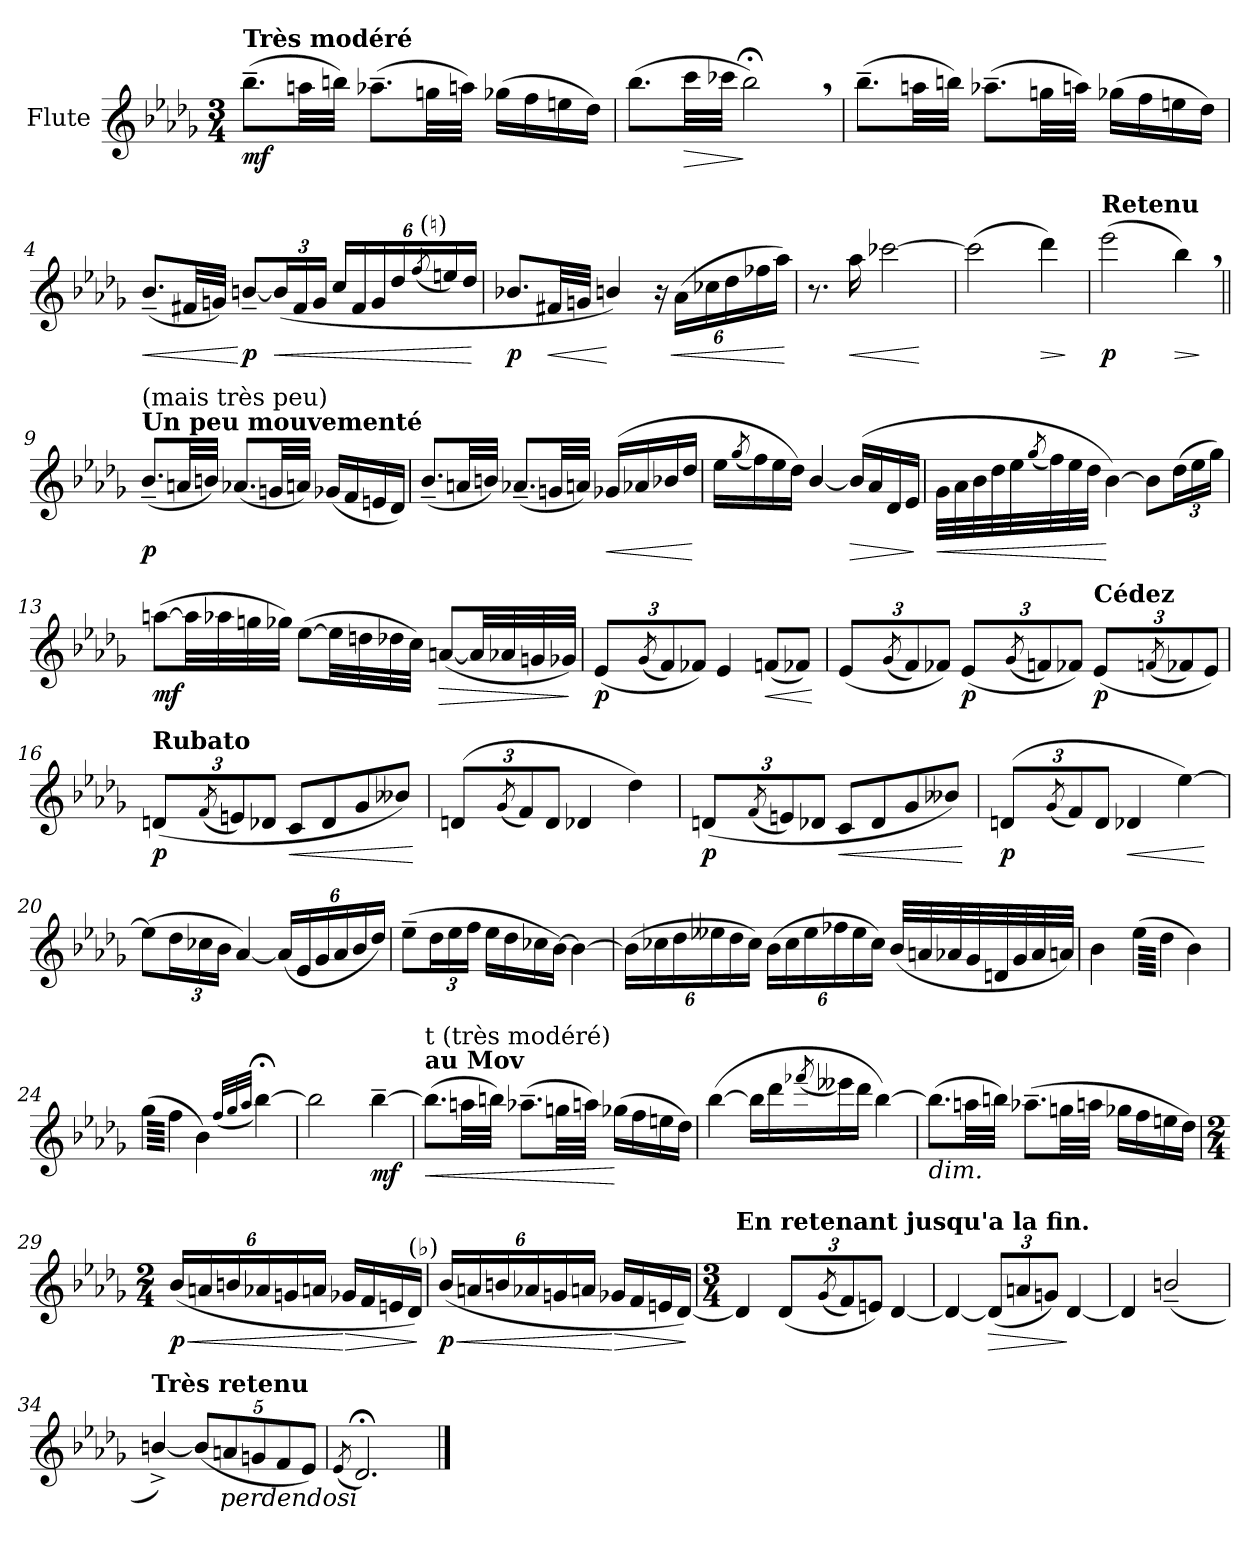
**kern	**dynam
*part1	*part1
*staff1	*staff1
*I"Flute	*
*I'Fl.	*
*clefG2	*
*k[b-e-a-d-g-]	*
*M3/4	*
=1	=1
!LO:TX:a:B:t=Très modéré	!
!	!LO:DY:b
(>8.bb-~\L	mf
32aan\LL	.
32bbn\JJJ)	.
(>8.aa-X~\L	.
32ggn\LL	.
32aan\JJJ)	.
(>16gg-X\LL	.
16ff\	.
16een\	.
16dd-\JJ)	.
=2	=2
(>8.bb-\L	.
!	!LO:HP:b
32ccc\LL	>
32ccc-X\JJJ	.
2bb-;<,\)	]
=3	=3
(>8.bb-~\L	.
32aan\LL	.
32bbn\JJJ)	.
(>8.aa-X~\L	.
32ggn\LL	.
32aan\JJJ)	.
(>16gg-X\LL	.
16ff\	.
16een\	.
16dd-\JJ)	.
=4	=4
!	!LO:HP:b
(<8.b-~/L	<
32f#X/LL	.
32gn/JJJ)	.
!	!LO:DY:n=1:b
[8bn~/L	[ p
*Xbrackettup	*
!	!LO:HP:b
(<24b/L]	<
24f#/	.
24g/JJ	.
24cc/LL	.
24f#/	.
24g/	.
24dd-/	.
(<8qff/	.
!LO:TX:a:t=(♮)	!
24een/)	.
24dd-/JJ	.
.	[
=5	=5
!	!LO:DY:b
8.b-X/L	p
!	!LO:HP:b
32f#X/LL	<
32gn/JJJ	.
4bn/)	[
24r	.
!	!LO:HP:b
(>24a-\LL	<
24cc-X\	.
24dd-\	.
24ff-X\	.
24aa-\JJ)	.
.	[
=6	=6
8.r	.
!	!LO:HP:b
16aa-\	<
[2ccc-X\	.
.	[
=7	=7
(>2ccc-\]	.
!	!LO:HP:b
4ddd-\)	>
.	]
=8	=8
!LO:TX:a:B:t=Retenu	!
!	!LO:DY:b
(>2eee-\	p
!	!LO:HP:b
4bb-,\)	>
.	]
=9||	=9||
!LO:TX:a:B:t=Un peu mouvementé	!
!LO:TX:a:t=(mais très peu)	!
!	!LO:DY:b
(<8.b-~/L	p
32an/LL	.
32bn/JJJ)	.
(<8.a-X/L	.
32gn/LL	.
32an/JJJ)	.
(<16g-X/LL	.
16f/	.
16en/	.
16d-/JJ)	.
=10	=10
(<8.b-~/L	.
32an/LL	.
32bn/JJJ)	.
(<8.a-X~/L	.
32gn/LL	.
32an/JJJ)	.
!	!LO:HP:b
(>16g-X/LL	<
16a-X/	.
16b-X/	.
16dd-/JJ	.
.	[
=11	=11
16ee-\LL	.
(<8qgg-/	.
16ff\)	.
16ee-\	.
16dd-\JJ)	.
[4b-/	.
!	!LO:HP:b
(>16b-/LL]	>
16a-/	.
16d-/	.
16e-/JJ	.
.	]
=12	=12
!	!LO:HP:b
32g-\LLL	<
32a-\	.
32b-\	.
32dd-\	.
32ee-\	.
(<8qgg-/	.
32ff\)	.
32ee-\	.
32dd-\JJJ	.
[4b-\)	[
8b-\L]	.
(>24dd-\L	.
24ee-\	.
24gg-\JJ)	.
=13	=13
!	!LO:DY:b
(>[8aan\L	mf
32aa\LL]	.
32aa-X\	.
32ggn\	.
32gg-X\JJJ)	.
(>[8ee-\L	.
32ee-\LL]	.
32ddn\	.
32dd-X\	.
32cc\JJJ)	.
!	!LO:HP:b
(<[8an/L	>
32a/LL]	.
32a-X/	.
32gn/	.
32g-X/JJJ)	.
.	]
=14	=14
!	!LO:DY:b
(<12e-/L	p
(<8qg-/	.
12f/)	.
12f-X/J)	.
4e-/	.
!	!LO:HP:b
(<8fn/L	<
8f-X/J)	.
.	[
=15	=15
(<12e-/L	.
(<8qg-/	.
12f/)	.
12f-X/J)	.
!	!LO:DY:b
(<12e-/L	p
(<8qg-/	.
12fn/)	.
12f-X/J)	.
!LO:TX:a:B:t=Cédez	!
!	!LO:DY:b
(<12e-/L	p
(<8qfn/	.
12f-X/)	.
12e-/J)	.
=16	=16
!LO:TX:a:B:t=Rubato	!
!	!LO:DY:b
(<12dn/L	p
(<8qf/	.
12en/)	.
12d-X/J	.
!	!LO:HP:b
8c/L	<
8d-/	.
8g-/	.
8b--X/J)	.
.	[
=17	=17
(>12dn/L	.
(<8qg-/	.
12f/)	.
12d/J	.
4d-X/	.
4dd-\)	.
=18	=18
!	!LO:DY:b
(<12dn/L	p
(<8qf/	.
12en/)	.
12d-X/J	.
!	!LO:HP:b
8c/L	<
8d-/	.
8g-/	.
8b--X/J)	.
.	[
=19	=19
!	!LO:DY:b
(>12dn/L	p
(<8qg-/	.
12f/)	.
12d/J	.
!	!LO:HP:b
4d-X/	<
[4ee-\)	.
.	[
=20	=20
(>8ee-\L]	.
24dd-\L	.
24cc-X\	.
24b-\JJ	.
[4a-/)	.
(<24a-/LL]	.
24e-/	.
24g-/	.
24a-/	.
24b-/	.
24dd-/JJ)	.
=21	=21
(>8ee-~\L	.
24dd-\L	.
24ee-\	.
24ff\JJ	.
16ee-\LL	.
16dd-\	.
16cc-X\	.
[16b-\JJ)	.
4b-\_	.
=22	=22
(>24b-\LL]	.
24cc-X\	.
24dd-\	.
24ee--X\	.
24dd-\	.
24cc-\JJ)	.
(>24b-\LL	.
24cc-\	.
24ee--\	.
24ff-X\	.
24ee--\	.
24cc-\JJ)	.
(<32b-/LLL	.
32an/	.
32a-X/	.
32g-/	.
32dn/	.
32g-/	.
32a-/	.
32an/JJJ)	.
=23	=23
4b-\	.
*brackettup	*
!LO:TX:a:t=(trille)	!
*tremolo	*
(>64ee-\LLLL	.
64dd-\	.
64ee-\	.
64dd-\	.
64ee-\	.
64dd-\	.
64ee-\	.
64dd-\	.
64ee-\	.
64dd-\	.
64ee-\	.
64dd-\	.
64ee-\	.
64dd-\	.
64ee-\	.
64dd-\JJJJ	.
*Xtremolo	*
4b-\)	.
.	.
.	.
.	.
.	.
.	.
.	.
.	.
=24	=24
!LO:TX:a:t=(trille)	!
*tremolo	*
(>64gg-\LLLL	.
64ff\	.
64gg-\	.
64ff\	.
64gg-\	.
64ff\	.
64gg-\	.
64ff\	.
64gg-\	.
64ff\	.
64gg-\	.
64ff\	.
64gg-\	.
64ff\	.
64gg-\	.
64ff\JJJJ	.
*Xtremolo	*
4b-\)	.
.	.
.	.
.	.
.	.
.	.
.	.
.	.
(<32qff/LLL	.
32qgg-/	.
32qaa-/JJJ	.
[4bb-;<\)	.
=25	=25
2bb-\]	.
!	!LO:DY:b
[4bb-~\	mf
=26	=26
!LO:TX:a:B:t=au Mov	!
!LO:TX:a:t=t (très modéré)	!
!	!LO:HP:b
(>8.bb-\L]	<
32aan\LL	.
32bbn\JJJ)	.
(>8.aa-X~\L	.
32ggn\LL	.
32aan\JJJ)	.
(>16gg-X\LL	[
16ff\	.
16een\	.
16dd-\JJ)	.
=27	=27
(>[4bb-\	.
16bb-\LL]	.
16ddd-\	.
(<8qfff-X/	.
16eee--X\)	.
16ddd-\JJ	.
[4bb-\)	.
=28	=28
!LO:TX:b:i:t=dim.	!
(>8.bb-\L]	.
32aan\LL	.
32bbn\JJJ)	.
(>8.aa-X~\L	.
32ggn\LL	.
32aan\JJJ	.
16gg-X\LL	.
16ff\	.
16een\	.
16dd-\JJ)	.
=29	=29
*M2/4	*
*Xbrackettup	*
!	!LO:HP:b
!	!LO:DY:n=1:b
(<24b-/LL	< p
24an/	.
24bn/	.
24a-X/	.
24gn/	.
24an/JJ	.
!	!LO:HP:n=1:b
16g-X/LL	[ >
16f/	.
16en/	.
!LO:TX:a:t=(♭)	!
16d-/JJ)	.
.	]
=30	=30
!	!LO:HP:b
!	!LO:DY:n=1:b
(<24b-/LL	< p
24an/	.
24bn/	.
24a-X/	.
24gn/	.
24an/JJ	.
!	!LO:HP:n=1:b
16g-X/LL	[ >
16f/	.
16en/	.
[16d-/JJ)	.
.	]
=31	=31
*M3/4	*
!LO:TX:a:B:t=En retenant jusqu'a la fin.	!
4d-/]	.
(<12d-/L	.
(<8qg-/	.
12f/)	.
12en/J)	.
[4d-/	.
=32	=32
4d-/_	.
!	!LO:HP:b
(<12d-/L]	>
12an/	.
12gn/J)	.
[4d-/	]
=33	=33
4d-/]	.
!	!LO:DY:b
!	!LO:DY:n=1:b
(<2bn~/	p other-dynamics
=34	=34
!LO:TX:a:B:t=Très retenu	!
[4bn^/)	.
(<10b/L]	.
!LO:TX:b:i:t=perdendosi	!
10an/	.
10gn/	.
10f/	.
10e-i/J)	.
=35	=35
(<8qe-/	.
2.d-;</)	.
==	==
*-	*-
